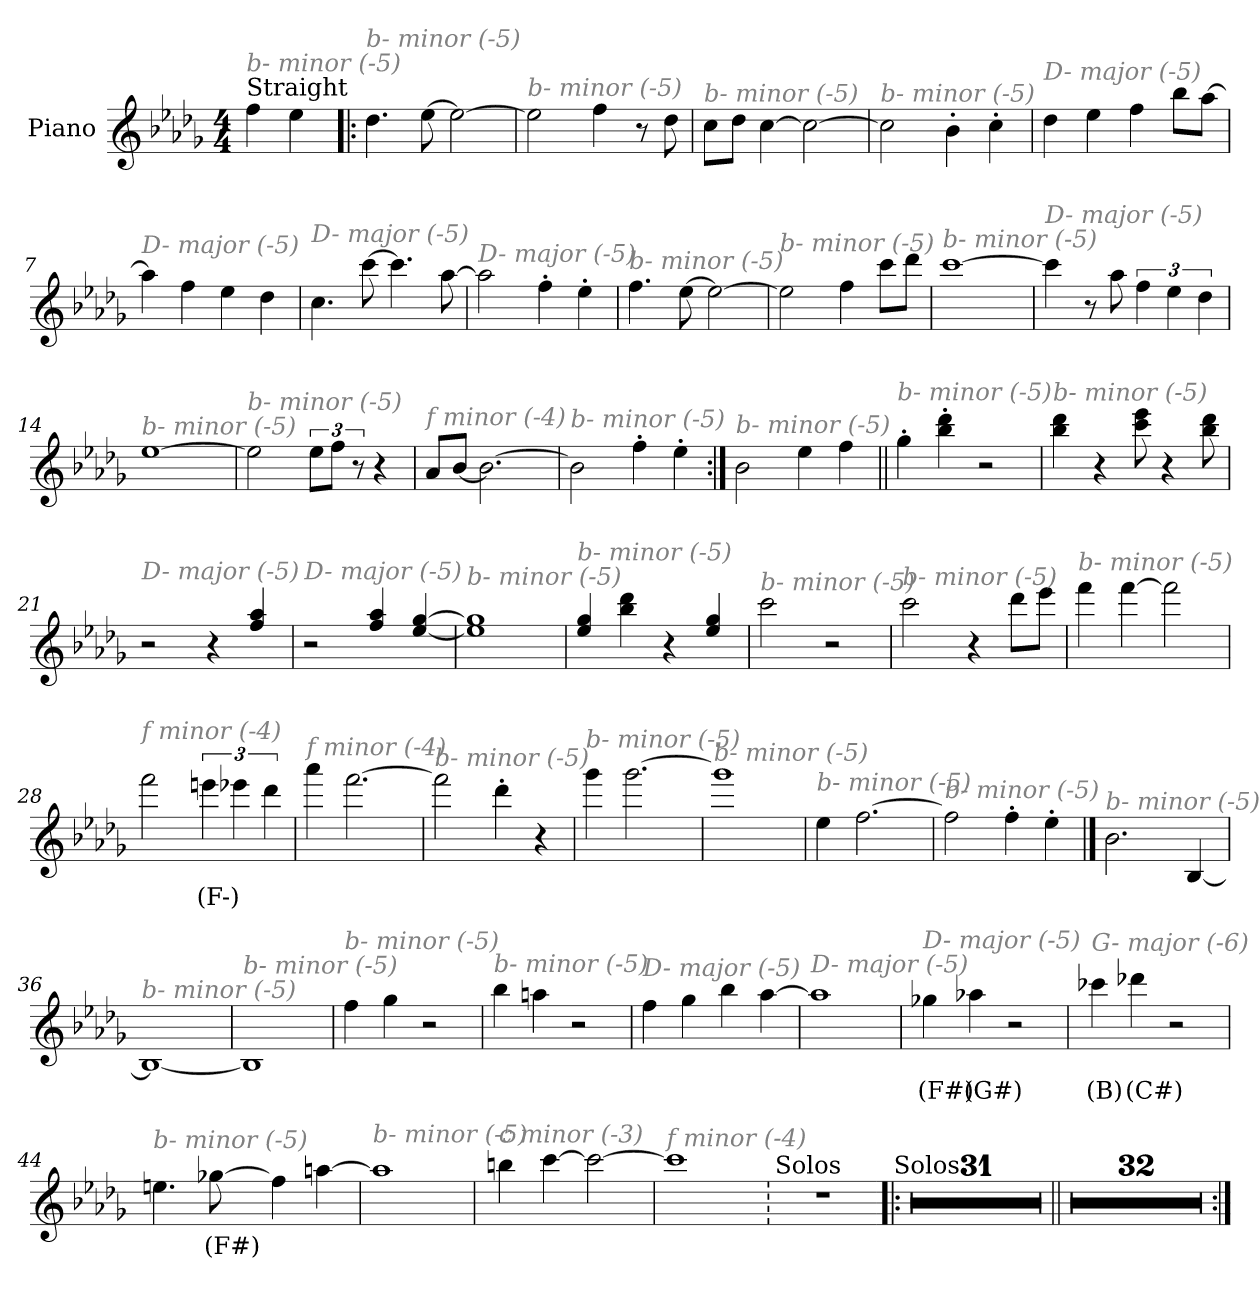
**kern	**text
*part1	*part1
*staff1	*staff1
*I"Piano	*
*I'Pno.	*
*clefG2	*
*k[b-e-a-d-g-]	*
*M4/4	*
*MM246	*
=1	=1
!LO:TX:a:t=Straight	!
!LO:TX:i:color=#808080:t=b- minor (-5)	!
4ff\	.
4ee-\	.
=2!|:	=2!|:
!LO:TX:i:color=#808080:t=b- minor (-5)	!
4.dd-\	.
[8ee-\	.
2ee-\_	.
=3	=3
!LO:TX:i:color=#808080:t=b- minor (-5)	!
2ee-\]	.
4ff\	.
8r	.
8dd-\	.
=4	=4
!LO:TX:i:color=#808080:t=b- minor (-5)	!
8cc\L	.
8dd-\J	.
[4cc\	.
2cc\_	.
=5	=5
!LO:TX:i:color=#808080:t=b- minor (-5)	!
2cc\]	.
4b-'\	.
4cc'\	.
!!LO:LB:g=z
=6	=6
!LO:TX:i:color=#808080:t=D- major (-5)	!
4dd-\	.
4ee-\	.
4ff\	.
8bb-\L	.
[8aa-\J	.
=7	=7
!LO:TX:i:color=#808080:t=D- major (-5)	!
4aa-\]	.
4ff\	.
4ee-\	.
4dd-\	.
=8	=8
!LO:TX:i:color=#808080:t=D- major (-5)	!
4.cc\	.
[8ccc\	.
4.ccc\]	.
[8aa-\	.
=9	=9
!LO:TX:i:color=#808080:t=D- major (-5)	!
2aa-\]	.
4ff'\	.
4ee-'\	.
!!LO:LB:g=z
=10	=10
!LO:TX:i:color=#808080:t=b- minor (-5)	!
4.ff\	.
[8ee-\	.
2ee-\_	.
=11	=11
!LO:TX:i:color=#808080:t=b- minor (-5)	!
2ee-\]	.
4ff\	.
8ccc\L	.
8ddd-\J	.
=12	=12
!LO:TX:i:color=#808080:t=b- minor (-5)	!
[1ccc	.
=13	=13
!LO:TX:i:color=#808080:t=D- major (-5)	!
4ccc\]	.
8r	.
8aa-\	.
6ff\	.
6ee-\	.
6dd-\	.
!!LO:LB:g=z
=14	=14
!LO:TX:i:color=#808080:t=b- minor (-5)	!
[1ee-	.
=15	=15
!LO:TX:i:color=#808080:t=b- minor (-5)	!
2ee-\]	.
12ee-\L	.
12ff\J	.
12r	.
4r	.
=16	=16
!LO:TX:i:color=#808080:t=f minor (-4)	!
8a-/L	.
[8b-/J	.
2.b-\_	.
=17	=17
!LO:TX:i:color=#808080:t=b- minor (-5)	!
2b-\]	.
4ff'\	.
4ee-'\	.
!!LO:LB:g=z
=18:|!	=18:|!
!LO:TX:i:color=#808080:t=b- minor (-5)	!
2b-\	.
4ee-\	.
4ff\	.
=19||	=19||
!LO:TX:i:color=#808080:t=b- minor (-5)	!
4gg-'\	.
4bb-\' 4ddd-\'	.
2r	.
=20	=20
!LO:TX:i:color=#808080:t=b- minor (-5)	!
4bb-\ 4ddd-\	.
4r	.
8ccc\ 8eee-\	.
4r	.
8bb-\ 8ddd-\	.
=21	=21
!LO:TX:i:color=#808080:t=D- major (-5)	!
2r	.
4r	.
4ff/ 4aa-/	.
!!LO:LB:g=z
=22	=22
!LO:TX:i:color=#808080:t=D- major (-5)	!
2r	.
4ff/ 4aa-/	.
[4ee-/ [4gg-/	.
=23	=23
!LO:TX:i:color=#808080:t=b- minor (-5)	!
1ee-] 1gg-]	.
=24	=24
!LO:TX:i:color=#808080:t=b- minor (-5)	!
4ee-/ 4gg-/	.
4bb-\ 4ddd-\	.
4r	.
4ee-/ 4gg-/	.
=25	=25
!LO:TX:i:color=#808080:t=b- minor (-5)	!
2ccc\	.
2r	.
=26	=26
!LO:TX:i:color=#808080:t=b- minor (-5)	!
2ccc\	.
4r	.
8ddd-\L	.
8eee-\J	.
!!LO:LB:g=z
=27	=27
!LO:TX:i:color=#808080:t=b- minor (-5)	!
4fff\	.
[4fff\	.
2fff\]	.
=28	=28
!LO:TX:i:color=#808080:t=f minor (-4)	!
2fff\	.
6eeeni\	(F-)
6eee-\	.
6ddd-\	.
=29	=29
!LO:TX:i:color=#808080:t=f minor (-4)	!
4aaa-\	.
[2.fff\	.
=30	=30
!LO:TX:i:color=#808080:t=b- minor (-5)	!
2fff\]	.
4ddd-'\	.
4r	.
!!LO:LB:g=z
=31	=31
!LO:TX:i:color=#808080:t=b- minor (-5)	!
4ggg-\	.
[2.ggg-\	.
=32	=32
!LO:TX:i:color=#808080:t=b- minor (-5)	!
1ggg-]	.
=33	=33
!LO:TX:i:color=#808080:t=b- minor (-5)	!
4ee-\	.
[2.ff\	.
=34	=34
!LO:TX:i:color=#808080:t=b- minor (-5)	!
2ff\]	.
4ff'\	.
4ee-'\	.
!!LO:LB:g=z
==35	==35
!LO:TX:i:color=#808080:t=b- minor (-5)	!
2.b-\	.
[4B-/	.
=36	=36
!LO:TX:i:color=#808080:t=b- minor (-5)	!
1B-_	.
=37	=37
!LO:TX:i:color=#808080:t=b- minor (-5)	!
1B-]	.
=38	=38
!LO:TX:i:color=#808080:t=b- minor (-5)	!
4ff\	.
4gg-\	.
2r	.
=39	=39
!LO:TX:i:color=#808080:t=b- minor (-5)	!
4bb-\	.
4aan\	.
2r	.
!!LO:LB:g=z
=40	=40
!LO:TX:i:color=#808080:t=D- major (-5)	!
4ff\	.
4gg-\	.
4bb-\	.
[4aa-\	.
=41	=41
!LO:TX:i:color=#808080:t=D- major (-5)	!
1aa-]	.
=42	=42
!LO:TX:i:color=#808080:t=D- major (-5)	!
4gg-Xi\	(F#)
4aa-Xi\	(G#)
2r	.
=43	=43
!LO:TX:i:color=#808080:t=G- major (-6)	!
4ccc-Xi\	(B)
4ddd-Xi\	(C#)
2r	.
!!LO:PB:g=z
=44	=44
!LO:TX:i:color=#808080:t=b- minor (-5)	!
4.een\	.
[8gg-Xi\	(F#)
4ff#\]	.
[4aan\	.
=45	=45
!LO:TX:i:color=#808080:t=b- minor (-5)	!
1aa]	.
=46	=46
!LO:TX:i:color=#808080:t=c minor (-3)	!
4bbn\	.
[4ccc\	.
2ccc\_	.
=47	=47
!LO:TX:i:color=#808080:t=f minor (-4)	!
1ccc]	.
!!LO:LB:g=z
=48|!:	=48|!:
!LO:TX:a:t=Solos	!
1r	.
=49	=49
!LO:TX:a:t=Solos	!
1r	.
=50	=50
1r	.
=51	=51
1r	.
=52	=52
1r	.
=53	=53
1r	.
=54	=54
1r	.
=55	=55
1r	.
!!LO:LB:g=z
=56	=56
1r	.
=57	=57
1r	.
=58	=58
1r	.
=59	=59
1r	.
=60	=60
1r	.
=61	=61
1r	.
=62	=62
1r	.
=63	=63
1r	.
!!LO:LB:g=z
=64	=64
1r	.
=65	=65
1r	.
=66	=66
1r	.
=67	=67
1r	.
=68	=68
1r	.
=69	=69
1r	.
=70	=70
1r	.
=71	=71
1r	.
!!LO:LB:g=z
=72	=72
1r	.
=73	=73
1r	.
=74	=74
1r	.
=75	=75
1r	.
=76	=76
1r	.
=77	=77
1r	.
=78	=78
1r	.
=79	=79
1r	.
!!LO:LB:g=z
=80||	=80||
1r	.
=81	=81
1r	.
=82	=82
1r	.
=83	=83
1r	.
=84	=84
1r	.
=85	=85
1r	.
=86	=86
1r	.
=87	=87
1r	.
!!LO:LB:g=z
=88	=88
1r	.
=89	=89
1r	.
=90	=90
1r	.
=91	=91
1r	.
=92	=92
1r	.
=93	=93
1r	.
=94	=94
1r	.
=95	=95
1r	.
!!LO:LB:g=z
=96	=96
1r	.
=97	=97
1r	.
=98	=98
1r	.
=99	=99
1r	.
=100	=100
1r	.
=101	=101
1r	.
=102	=102
1r	.
=103	=103
1r	.
!!LO:LB:g=z
=104	=104
1r	.
=105	=105
1r	.
=106	=106
1r	.
=107	=107
1r	.
=108	=108
1r	.
=109	=109
1r	.
=110	=110
1r	.
=111	=111
1r	.
=:|!	=:|!
*-	*-
